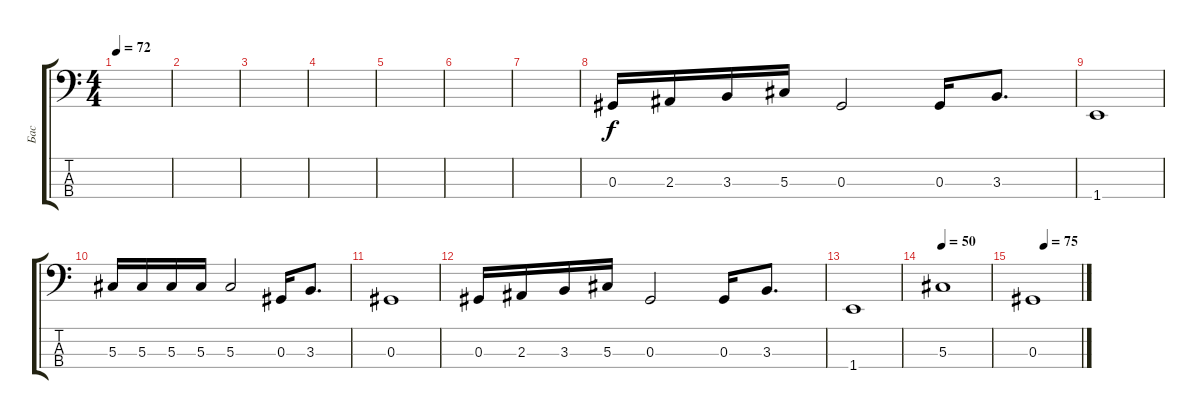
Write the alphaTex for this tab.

\track ("Бас" "Бас") {instrument electricbassfinger}
\staff {score tabs}
\tuning (Gb2 Db2 Ab1 Eb1) {hide}
\ts (4 4)
\tempo 72
\clef f4
\ks c
|
|
|
|
|
|
|
0.3.16 2.3.16 3.3.16 5.3.16 0.3.2 0.3.16 3.3.8{d} |
1.4.1 |
5.3.16 5.3.16 5.3.16 5.3.16 5.3.2 0.3.16 3.3.8{d} |
0.3.1 |
0.3.16 2.3.16 3.3.16 5.3.16 0.3.2 0.3.16 3.3.8{d} |
1.4.1 |
\tempo 50
5.3.1 |
\tempo (75 0.25)
0.3.1
